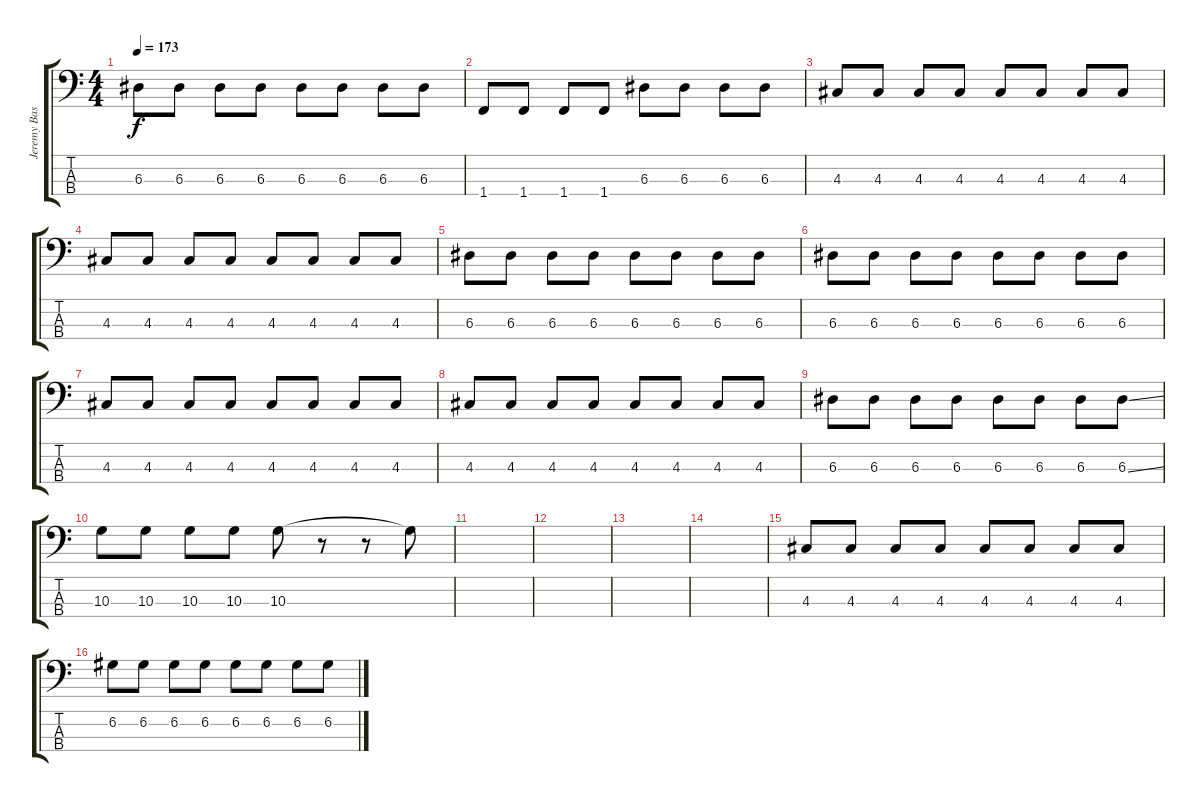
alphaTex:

\track ("Jeremy Bass" "Jeremy Bas") {instrument electricbasspick}
\staff {score tabs}
\tuning (G2 D2 A1 E1) {hide}
\ts (4 4)
\tempo 173
\clef f4
\ks c
6.3.8{dy f} 6.3.8 6.3.8 6.3.8 6.3.8 6.3.8 6.3.8 6.3.8 |
1.4.8 1.4.8 1.4.8 1.4.8 6.3.8 6.3.8 6.3.8 6.3.8 |
4.3.8 4.3.8 4.3.8 4.3.8 4.3.8 4.3.8 4.3.8 4.3.8 |
4.3.8 4.3.8 4.3.8 4.3.8 4.3.8 4.3.8 4.3.8 4.3.8 |
6.3.8 6.3.8 6.3.8 6.3.8 6.3.8 6.3.8 6.3.8 6.3.8 |
6.3.8 6.3.8 6.3.8 6.3.8 6.3.8 6.3.8 6.3.8 6.3.8 |
4.3.8 4.3.8 4.3.8 4.3.8 4.3.8 4.3.8 4.3.8 4.3.8 |
4.3.8 4.3.8 4.3.8 4.3.8 4.3.8 4.3.8 4.3.8 4.3.8 |
6.3.8 6.3.8 6.3.8 6.3.8 6.3.8 6.3.8 6.3.8 6.3{ss}.8 |
10.3.8 10.3.8 10.3.8 10.3.8 10.3.8 r.8 r.8 10.3{t}.8 |
|
|
|
|
4.3.8 4.3.8 4.3.8 4.3.8 4.3.8 4.3.8 4.3.8 4.3.8 |
6.2.8 6.2.8 6.2.8 6.2.8 6.2.8 6.2.8 6.2.8 6.2.8
